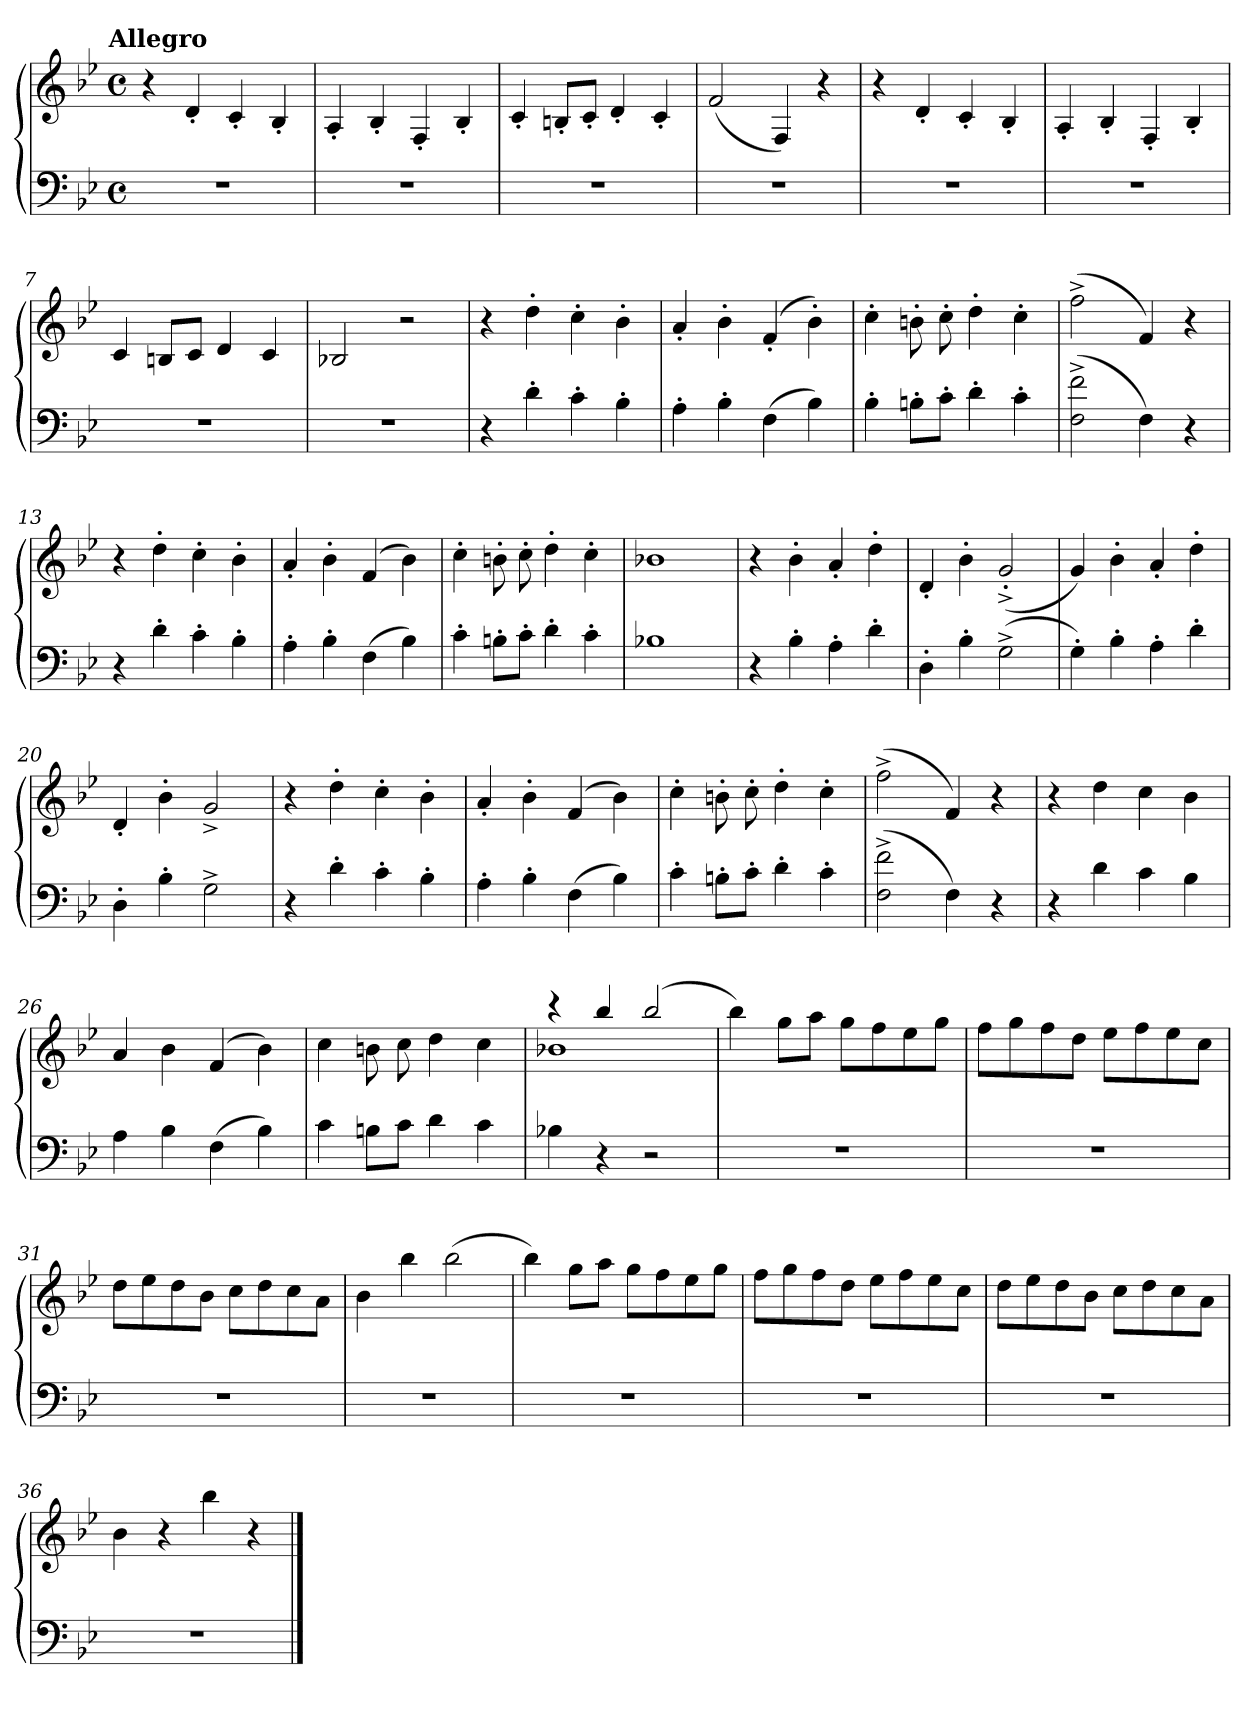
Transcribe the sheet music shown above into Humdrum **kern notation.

**kern	**kern
*part1	*part1
*staff2	*staff1
*clefF4	*clefG2
*k[b-e-]	*k[b-e-]
!!LO:TX:omd:t=Allegro
*M4/4	*M4/4
*met(c)	*met(c)
*MM144	*MM144
=1	=1
1r	4r
.	4d'/
.	4c'/
.	4B-'/
=2	=2
1r	4A'/
.	4B-'/
.	4F'/
.	4B-'/
=3	=3
1r	4c'/
.	8Bn'/L
.	8c'/J
.	4d'/
.	4c'/
=4	=4
1r	(<2f/
.	4F/)
.	4r
=5	=5
1r	4r
.	4d'/
.	4c'/
.	4B-'/
=6	=6
1r	4A'/
.	4B-'/
.	4F'/
.	4B-'/
!!LO:LB:g=z
=7	=7
1r	4c/
.	8Bn/L
.	8c/J
.	4d/
.	4c/
=8	=8
1r	2B-X/
.	2r
=9	=9
4r	4r
4d'\	4dd'\
4c'\	4cc'\
4B-'\	4b-'\
=10	=10
4A'\	4a'/
4B-'\	4b-'\
(>4F\	(>4f'/
4B-\)	4b-'\)
=11	=11
4B-'\	4cc'\
8Bn'\L	8bn'\
8c'\J	8cc'\
4d'\	4dd'\
4c'\	4cc'\
=12	=12
(>2F^\ 2f^\	(>2ff^\
4F\)	4f/)
4r	4r
=13	=13
4r	4r
4d'\	4dd'\
4c'\	4cc'\
4B-'\	4b-'\
!!LO:LB:g=z
=14	=14
4A'\	4a'/
4B-'\	4b-'\
(>4F\	(>4f/
4B-\)	4b-\)
=15	=15
4c'\	4cc'\
8Bn'\L	8bn'\
8c'\J	8cc'\
4d'\	4dd'\
4c'\	4cc'\
=16	=16
1B-X	1b-X
=17	=17
4r	4r
4B-'\	4b-'\
4A'\	4a'/
4d'\	4dd'\
=18	=18
4D'\	4d'/
4B-'\	4b-'\
(>2G^\	(<2g'^/
=19	=19
4G'\)	4g/)
4B-'\	4b-'\
4A'\	4a'/
4d'\	4dd'\
=20	=20
4D'\	4d'/
4B-'\	4b-'\
2G^\	2g^/
!!LO:LB:g=z
=21	=21
4r	4r
4d'\	4dd'\
4c'\	4cc'\
4B-'\	4b-'\
=22	=22
4A'\	4a'/
4B-'\	4b-'\
(>4F\	(>4f/
4B-\)	4b-\)
=23	=23
4c'\	4cc'\
8Bn'\L	8bn'\
8c'\J	8cc'\
4d'\	4dd'\
4c'\	4cc'\
=24	=24
(>2F^\ 2f^\	(>2ff^\
4F\)	4f/)
4r	4r
=25	=25
4r	4r
4d\	4dd\
4c\	4cc\
4B-\	4b-\
=26	=26
4A\	4a/
4B-\	4b-\
(>4F\	(>4f/
4B-\)	4b-\)
!!LO:LB:g=z
=27	=27
4c\	4cc\
8Bn\L	8bn\
8c\J	8cc\
4d\	4dd\
4c\	4cc\
=28	=28
*	*^
4B-X\	4r	1b-X
4r	4bb-/	.
2r	(>2bb-/	.
*	*v	*v
=29	=29
1r	4bb-\)
.	8gg\L
.	8aa\J
.	8gg\L
.	8ff\
.	8ee-\
.	8gg\J
=30	=30
1r	8ff\L
.	8gg\
.	8ff\
.	8dd\J
.	8ee-\L
.	8ff\
.	8ee-\
.	8cc\J
=31	=31
1r	8dd\L
.	8ee-\
.	8dd\
.	8b-\J
.	8cc\L
.	8dd\
.	8cc\
.	8a\J
!!LO:PB:g=z
=32	=32
1r	4b-\
.	4bb-\
.	(>2bb-\
=33	=33
1r	4bb-\)
.	8gg\L
.	8aa\J
.	8gg\L
.	8ff\
.	8ee-\
.	8gg\J
=34	=34
1r	8ff\L
.	8gg\
.	8ff\
.	8dd\J
.	8ee-\L
.	8ff\
.	8ee-\
.	8cc\J
=35	=35
1r	8dd\L
.	8ee-\
.	8dd\
.	8b-\J
.	8cc\L
.	8dd\
.	8cc\
.	8a\J
=36	=36
1r	4b-\
.	4r
.	4bb-\
.	4r
==	==
*-	*-
